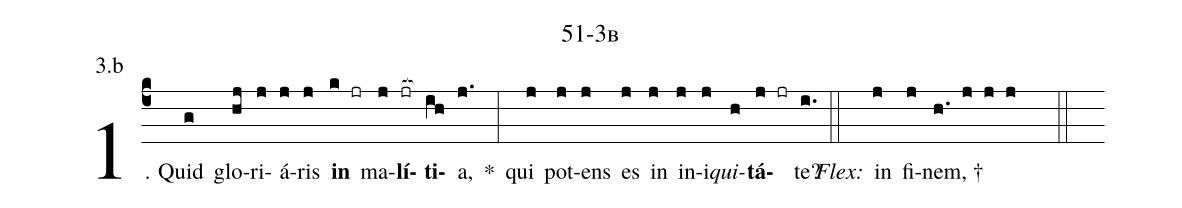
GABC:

name: 51-3b;
annotation: 3.b;
%%
(c4)1. Quid(g) glo(hj)ri(j)á(j)ris(j) <b>in</b>(k jr) ma(j)<b>lí</b>(jr[ocb:1{])<b>ti</b>(ih[ocb:0}])a,(j.) *(:) qui(j) pot(j)ens(j) es(j) in(j) in(j)i(j)<i>qui</i>(h)<b>tá</b>(j jr)te?(i.) (::)
<i>Flex:</i>()  in(j) fi(j)nem, †(h. j j j  ::)
